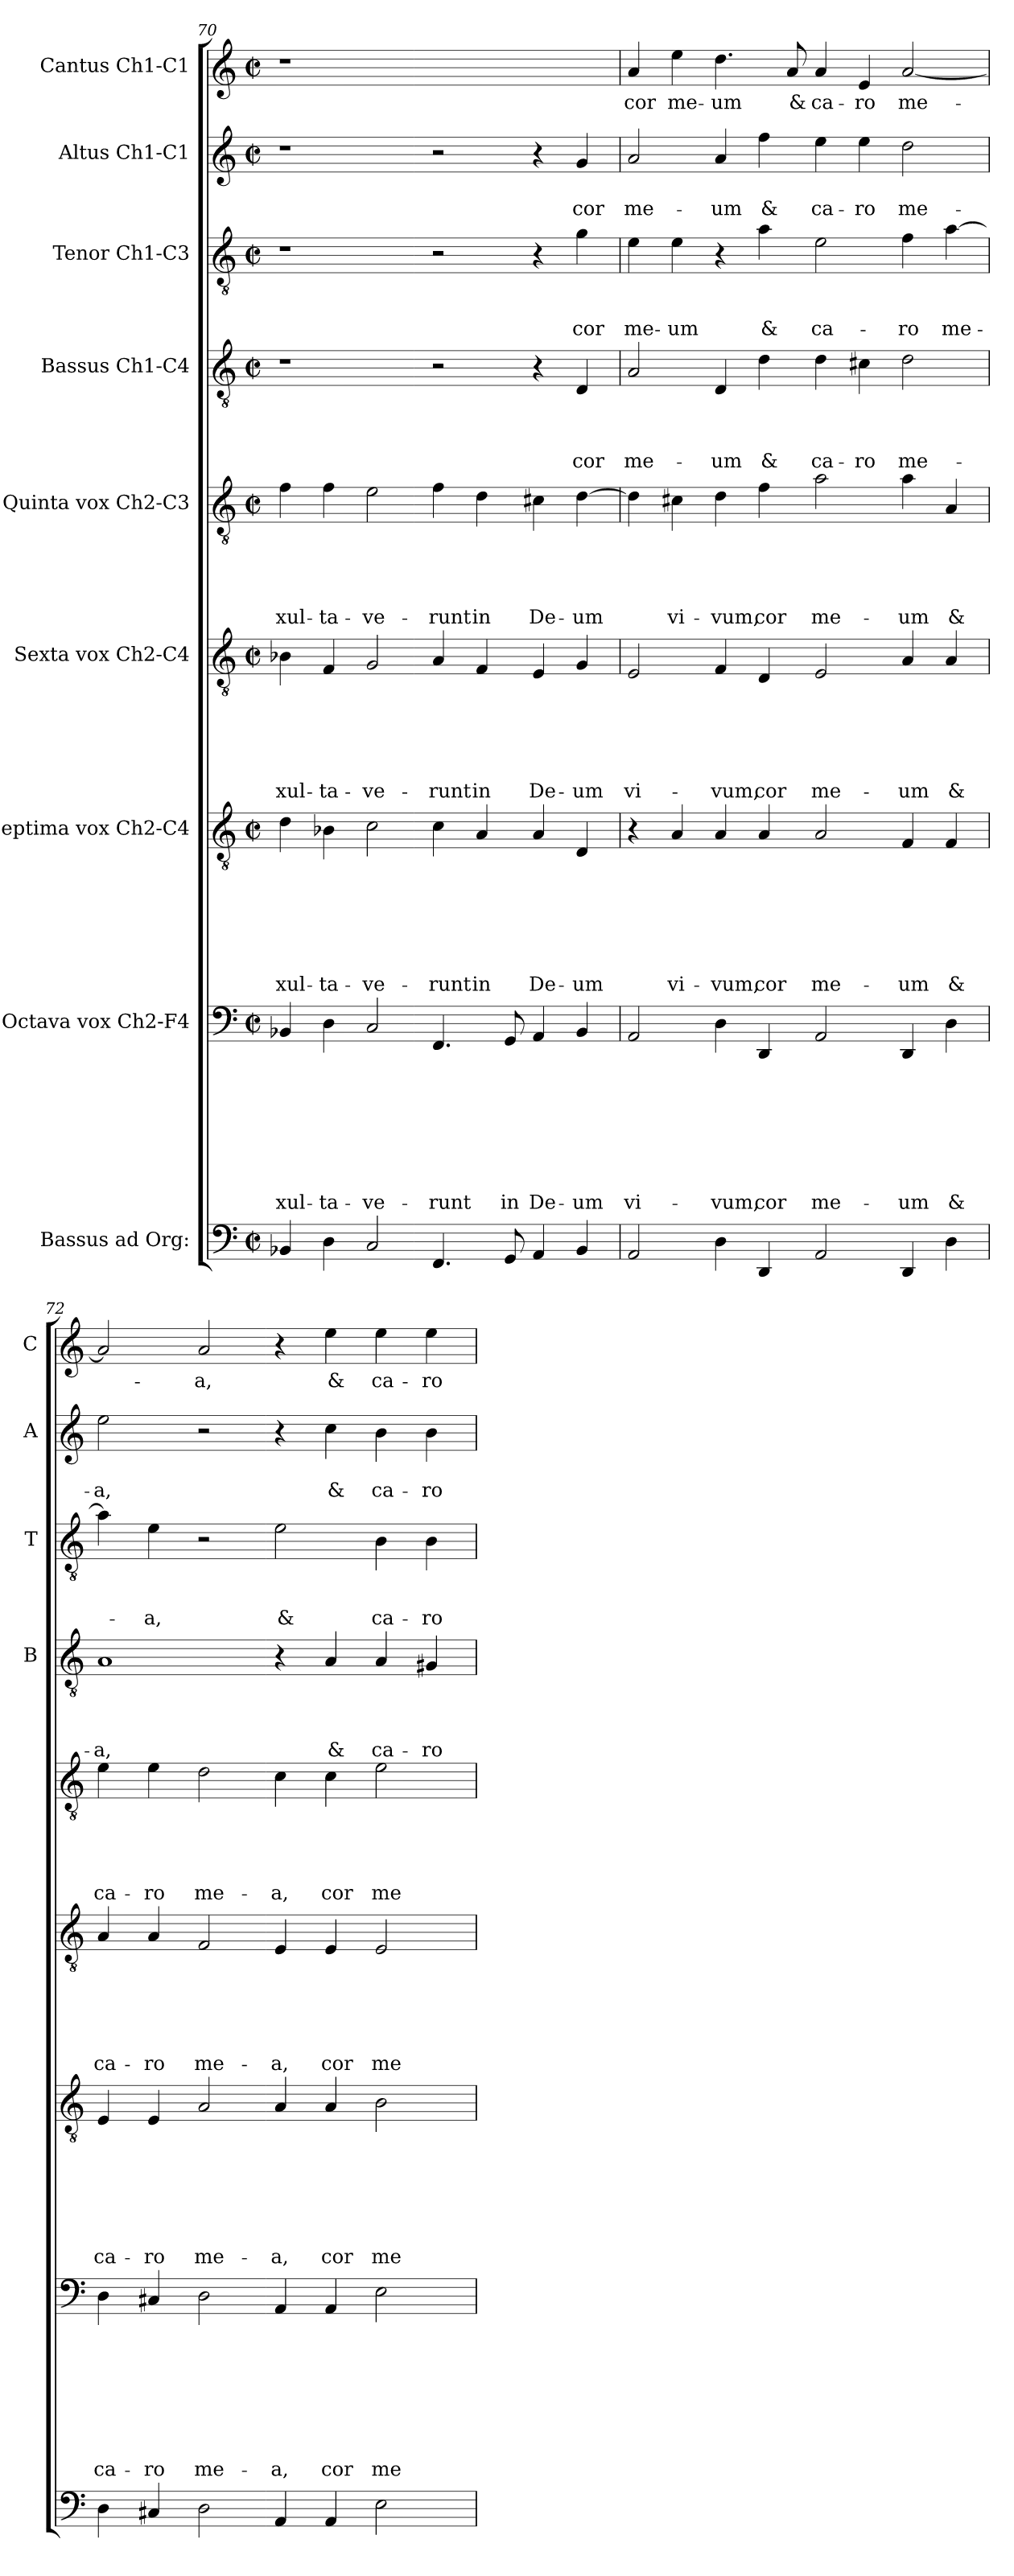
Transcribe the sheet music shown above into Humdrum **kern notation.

**kern	**kern	**text	**text	**text	**text	**text	**text	**text	**text	**kern	**text	**text	**text	**text	**text	**text	**text	**kern	**text	**text	**text	**text	**text	**text	**kern	**text	**text	**text	**text	**text	**kern	**text	**text	**text	**text	**kern	**text	**text	**text	**kern	**text	**text	**kern	**text
*part9	*part8	*part8	*part8	*part8	*part8	*part8	*part8	*part8	*part8	*part7	*part7	*part7	*part7	*part7	*part7	*part7	*part7	*part6	*part6	*part6	*part6	*part6	*part6	*part6	*part5	*part5	*part5	*part5	*part5	*part5	*part4	*part4	*part4	*part4	*part4	*part3	*part3	*part3	*part3	*part2	*part2	*part2	*part1	*part1
*staff9	*staff8	*staff8	*staff8	*staff8	*staff8	*staff8	*staff8	*staff8	*staff8	*staff7	*staff7	*staff7	*staff7	*staff7	*staff7	*staff7	*staff7	*staff6	*staff6	*staff6	*staff6	*staff6	*staff6	*staff6	*staff5	*staff5	*staff5	*staff5	*staff5	*staff5	*staff4	*staff4	*staff4	*staff4	*staff4	*staff3	*staff3	*staff3	*staff3	*staff2	*staff2	*staff2	*staff1	*staff1
*I"Bassus ad Org:	*I"Octava vox Ch2-F4	*	*	*	*	*	*	*	*	*I"Septima vox Ch2-C4	*	*	*	*	*	*	*	*I"Sexta vox Ch2-C4	*	*	*	*	*	*	*I"Quinta vox Ch2-C3	*	*	*	*	*	*I"Bassus Ch1-C4	*	*	*	*	*I"Tenor Ch1-C3	*	*	*	*I"Altus Ch1-C1	*	*	*I"Cantus Ch1-C1	*
*	*	*	*	*	*	*	*	*	*	*	*	*	*	*	*	*	*	*	*	*	*	*	*	*	*	*	*	*	*	*	*I'B	*	*	*	*	*I'T	*	*	*	*I'A	*	*	*I'C	*
!!LO:PB:g=z
*clefF4	*clefF4	*	*	*	*	*	*	*	*	*clefGv2	*	*	*	*	*	*	*	*clefGv2	*	*	*	*	*	*	*clefGv2	*	*	*	*	*	*clefGv2	*	*	*	*	*clefGv2	*	*	*	*clefG2	*	*	*clefG2	*
*k[]	*k[]	*	*	*	*	*	*	*	*	*k[]	*	*	*	*	*	*	*	*k[]	*	*	*	*	*	*	*k[]	*	*	*	*	*	*k[]	*	*	*	*	*k[]	*	*	*	*k[]	*	*	*k[]	*
*C:	*C:	*	*	*	*	*	*	*	*	*C:	*	*	*	*	*	*	*	*C:	*	*	*	*	*	*	*C:	*	*	*	*	*	*C:	*	*	*	*	*C:	*	*	*	*C:	*	*	*C:	*
*M2/2	*M2/2	*	*	*	*	*	*	*	*	*M2/2	*	*	*	*	*	*	*	*M2/2	*	*	*	*	*	*	*M2/2	*	*	*	*	*	*M2/2	*	*	*	*	*M2/2	*	*	*	*M2/2	*	*	*M2/2	*
*met(c|)	*met(c|)	*	*	*	*	*	*	*	*	*met(c|)	*	*	*	*	*	*	*	*met(c|)	*	*	*	*	*	*	*met(c|)	*	*	*	*	*	*met(c|)	*	*	*	*	*met(c|)	*	*	*	*met(c|)	*	*	*met(c|)	*
=70	=70	=70	=70	=70	=70	=70	=70	=70	=70	=70	=70	=70	=70	=70	=70	=70	=70	=70	=70	=70	=70	=70	=70	=70	=70	=70	=70	=70	=70	=70	=70	=70	=70	=70	=70	=70	=70	=70	=70	=70	=70	=70	=70	=70
!	!	!	!	!	!	!	!	!	!LO:LY:b	!	!	!	!	!	!	!	!LO:LY:b	!	!	!	!	!	!	!LO:LY:b	!	!	!	!	!	!LO:LY:b	!	!	!	!	!	!	!	!	!	!	!	!	!	!
4BB-X/	4BB-X/	.	.	.	.	.	.	.	-xul-	4d\	.	.	.	.	.	.	-xul-	4B-X\	.	.	.	.	.	-xul-	4f\	.	.	.	.	-xul-	1r	.	.	.	.	1r	.	.	.	1r	.	.	1r	.
!	!	!	!	!	!	!	!	!	!LO:LY:b	!	!	!	!	!	!	!	!LO:LY:b	!	!	!	!	!	!	!LO:LY:b	!	!	!	!	!	!LO:LY:b	!	!	!	!	!	!	!	!	!	!	!	!	!	!
4D\	4D\	.	.	.	.	.	.	.	-ta-	4B-X\	.	.	.	.	.	.	-ta-	4F/	.	.	.	.	.	-ta-	4f\	.	.	.	.	-ta-	.	.	.	.	.	.	.	.	.	.	.	.	.	.
!	!	!	!	!	!	!	!	!	!LO:LY:b	!	!	!	!	!	!	!	!LO:LY:b	!	!	!	!	!	!	!LO:LY:b	!	!	!	!	!	!LO:LY:b	!	!	!	!	!	!	!	!	!	!	!	!	!	!
2C/	2C/	.	.	.	.	.	.	.	-ve-	2c\	.	.	.	.	.	.	-ve-	2G/	.	.	.	.	.	-ve-	2e\	.	.	.	.	-ve-	.	.	.	.	.	.	.	.	.	.	.	.	.	.
!	!	!	!	!	!	!	!	!	!LO:LY:b	!	!	!	!	!	!	!	!LO:LY:b	!	!	!	!	!	!	!LO:LY:b	!	!	!	!	!	!LO:LY:b	!	!	!	!	!	!	!	!	!	!	!	!	!	!
4.FF/	4.FF/	.	.	.	.	.	.	.	-runt	4c\	.	.	.	.	.	.	-runt	4A/	.	.	.	.	.	-runt	4f\	.	.	.	.	-runt	2r	.	.	.	.	2r	.	.	.	2r	.	.	1ryy	.
!	!	!	!	!	!	!	!	!	!	!	!	!	!	!	!	!	!LO:LY:b	!	!	!	!	!	!	!LO:LY:b	!	!	!	!	!	!LO:LY:b	!	!	!	!	!	!	!	!	!	!	!	!	!	!
.	.	.	.	.	.	.	.	.	.	4A/	.	.	.	.	.	.	in	4F/	.	.	.	.	.	in	4d\	.	.	.	.	in	.	.	.	.	.	.	.	.	.	.	.	.	.	.
!	!	!	!	!	!	!	!	!	!LO:LY:b	!	!	!	!	!	!	!	!	!	!	!	!	!	!	!	!	!	!	!	!	!	!	!	!	!	!	!	!	!	!	!	!	!	!	!
8GG/	8GG/	.	.	.	.	.	.	.	in	.	.	.	.	.	.	.	.	.	.	.	.	.	.	.	.	.	.	.	.	.	.	.	.	.	.	.	.	.	.	.	.	.	.	.
!	!	!	!	!	!	!	!	!	!LO:LY:b	!	!	!	!	!	!	!	!LO:LY:b	!	!	!	!	!	!	!LO:LY:b	!	!	!	!	!	!LO:LY:b	!	!	!	!	!	!	!	!	!	!	!	!	!	!
4AA/	4AA/	.	.	.	.	.	.	.	De-	4A/	.	.	.	.	.	.	De-	4E/	.	.	.	.	.	De-	4c#X\	.	.	.	.	De-	4r	.	.	.	.	4r	.	.	.	4r	.	.	.	.
!	!	!	!	!	!	!	!	!	!LO:LY:b	!	!	!	!	!	!	!	!LO:LY:b	!	!	!	!	!	!	!LO:LY:b	!	!	!	!	!	!LO:LY:b	!	!	!	!	!LO:LY:b	!	!	!	!LO:LY:b	!	!	!LO:LY:b	!	!
4BB-/	4BB-/	.	.	.	.	.	.	.	-um	4D/	.	.	.	.	.	.	-um	4G/	.	.	.	.	.	-um	[4d\	.	.	.	.	-um	4D/	.	.	.	cor	4g\	.	.	cor	4g/	.	cor	.	.
=71	=71	=71	=71	=71	=71	=71	=71	=71	=71	=71	=71	=71	=71	=71	=71	=71	=71	=71	=71	=71	=71	=71	=71	=71	=71	=71	=71	=71	=71	=71	=71	=71	=71	=71	=71	=71	=71	=71	=71	=71	=71	=71	=71	=71
!	!	!	!	!	!	!	!	!	!LO:LY:b	!	!	!	!	!	!	!	!	!	!	!	!	!	!	!LO:LY:b	!	!	!	!	!	!	!	!	!	!	!LO:LY:b	!	!	!	!LO:LY:b	!	!	!LO:LY:b	!	!LO:LY:b
2AA/	2AA/	.	.	.	.	.	.	.	vi-	4r	.	.	.	.	.	.	.	2E/	.	.	.	.	.	vi-	4d\]	.	.	.	.	.	2A/	.	.	.	me-	4e\	.	.	me-	2a/	.	me-	4a/	cor
!	!	!	!	!	!	!	!	!	!	!	!	!	!	!	!	!	!LO:LY:b	!	!	!	!	!	!	!	!	!	!	!	!	!LO:LY:b	!	!	!	!	!	!	!	!	!LO:LY:b	!	!	!	!	!LO:LY:b
.	.	.	.	.	.	.	.	.	.	4A/	.	.	.	.	.	.	vi-	.	.	.	.	.	.	.	4c#X\	.	.	.	.	vi-	.	.	.	.	.	4e\	.	.	-um	.	.	.	4ee\	me-
!	!	!	!	!	!	!	!	!	!LO:LY:b	!	!	!	!	!	!	!	!LO:LY:b	!	!	!	!	!	!	!LO:LY:b	!	!	!	!	!	!LO:LY:b	!	!	!	!	!LO:LY:b	!	!	!	!	!	!	!LO:LY:b	!	!LO:LY:b
4D\	4D\	.	.	.	.	.	.	.	-vum,	4A/	.	.	.	.	.	.	-vum,	4F/	.	.	.	.	.	-vum,	4d\	.	.	.	.	-vum,	4D/	.	.	.	-um	4r	.	.	.	4a/	.	-um	4.dd\	-um
!	!	!	!	!	!	!	!	!	!LO:LY:b	!	!	!	!	!	!	!	!LO:LY:b	!	!	!	!	!	!	!LO:LY:b	!	!	!	!	!	!LO:LY:b	!	!	!	!	!LO:LY:b	!	!	!	!LO:LY:b	!	!	!LO:LY:b	!	!
4DD/	4DD/	.	.	.	.	.	.	.	cor	4A/	.	.	.	.	.	.	cor	4D/	.	.	.	.	.	cor	4f\	.	.	.	.	cor	4d\	.	.	.	&	4a\	.	.	&	4ff\	.	&	.	.
!	!	!	!	!	!	!	!	!	!	!	!	!	!	!	!	!	!	!	!	!	!	!	!	!	!	!	!	!	!	!	!	!	!	!	!	!	!	!	!	!	!	!	!	!LO:LY:b
.	.	.	.	.	.	.	.	.	.	.	.	.	.	.	.	.	.	.	.	.	.	.	.	.	.	.	.	.	.	.	.	.	.	.	.	.	.	.	.	.	.	.	8a/	&
!	!	!	!	!	!	!	!	!	!LO:LY:b	!	!	!	!	!	!	!	!LO:LY:b	!	!	!	!	!	!	!LO:LY:b	!	!	!	!	!	!LO:LY:b	!	!	!	!	!LO:LY:b	!	!	!	!LO:LY:b	!	!	!LO:LY:b	!	!LO:LY:b
2AA/	2AA/	.	.	.	.	.	.	.	me-	2A/	.	.	.	.	.	.	me-	2E/	.	.	.	.	.	me-	2a\	.	.	.	.	me-	4d\	.	.	.	ca-	2e\	.	.	ca-	4ee\	.	ca-	4a/	ca-
!	!	!	!	!	!	!	!	!	!	!	!	!	!	!	!	!	!	!	!	!	!	!	!	!	!	!	!	!	!	!	!	!	!	!	!LO:LY:b	!	!	!	!	!	!	!LO:LY:b	!	!LO:LY:b
.	.	.	.	.	.	.	.	.	.	.	.	.	.	.	.	.	.	.	.	.	.	.	.	.	.	.	.	.	.	.	4c#X\	.	.	.	-ro	.	.	.	.	4ee\	.	-ro	4e/	-ro
!	!	!	!	!	!	!	!	!	!LO:LY:b	!	!	!	!	!	!	!	!LO:LY:b	!	!	!	!	!	!	!LO:LY:b	!	!	!	!	!	!LO:LY:b	!	!	!	!	!LO:LY:b	!	!	!	!LO:LY:b	!	!	!LO:LY:b	!	!LO:LY:b
4DD/	4DD/	.	.	.	.	.	.	.	-um	4F/	.	.	.	.	.	.	-um	4A/	.	.	.	.	.	-um	4a\	.	.	.	.	-um	2d\	.	.	.	me-	4f\	.	.	-ro	2dd\	.	me-	[2a/	me-
!	!	!	!	!	!	!	!	!	!LO:LY:b	!	!	!	!	!	!	!	!LO:LY:b	!	!	!	!	!	!	!LO:LY:b	!	!	!	!	!	!LO:LY:b	!	!	!	!	!	!	!	!	!LO:LY:b	!	!	!	!	!
4D\	4D\	.	.	.	.	.	.	.	&	4F/	.	.	.	.	.	.	&	4A/	.	.	.	.	.	&	4A/	.	.	.	.	&	.	.	.	.	.	[4a\	.	.	me-	.	.	.	.	.
=72	=72	=72	=72	=72	=72	=72	=72	=72	=72	=72	=72	=72	=72	=72	=72	=72	=72	=72	=72	=72	=72	=72	=72	=72	=72	=72	=72	=72	=72	=72	=72	=72	=72	=72	=72	=72	=72	=72	=72	=72	=72	=72	=72	=72
!	!	!	!	!	!	!	!	!	!LO:LY:b	!	!	!	!	!	!	!	!LO:LY:b	!	!	!	!	!	!	!LO:LY:b	!	!	!	!	!	!LO:LY:b	!	!	!	!	!LO:LY:b	!	!	!	!	!	!	!LO:LY:b	!	!
4D\	4D\	.	.	.	.	.	.	.	ca-	4E/	.	.	.	.	.	.	ca-	4A/	.	.	.	.	.	ca-	4e\	.	.	.	.	ca-	1A	.	.	.	-a,	4a\]	.	.	.	2ee\	.	-a,	2a/]	.
!	!	!	!	!	!	!	!	!	!LO:LY:b	!	!	!	!	!	!	!	!LO:LY:b	!	!	!	!	!	!	!LO:LY:b	!	!	!	!	!	!LO:LY:b	!	!	!	!	!	!	!	!	!LO:LY:b	!	!	!	!	!
4C#X/	4C#X/	.	.	.	.	.	.	.	-ro	4E/	.	.	.	.	.	.	-ro	4A/	.	.	.	.	.	-ro	4e\	.	.	.	.	-ro	.	.	.	.	.	4e\	.	.	-a,	.	.	.	.	.
!	!	!	!	!	!	!	!	!	!LO:LY:b	!	!	!	!	!	!	!	!LO:LY:b	!	!	!	!	!	!	!LO:LY:b	!	!	!	!	!	!LO:LY:b	!	!	!	!	!	!	!	!	!	!	!	!	!	!LO:LY:b
2D\	2D\	.	.	.	.	.	.	.	me-	2A/	.	.	.	.	.	.	me-	2F/	.	.	.	.	.	me-	2d\	.	.	.	.	me-	.	.	.	.	.	2r	.	.	.	2r	.	.	2a/	-a,
!	!	!	!	!	!	!	!	!	!LO:LY:b	!	!	!	!	!	!	!	!LO:LY:b	!	!	!	!	!	!	!LO:LY:b	!	!	!	!	!	!LO:LY:b	!	!	!	!	!	!	!	!	!LO:LY:b	!	!	!	!	!
4AA/	4AA/	.	.	.	.	.	.	.	-a,	4A/	.	.	.	.	.	.	-a,	4E/	.	.	.	.	.	-a,	4c\	.	.	.	.	-a,	4r	.	.	.	.	2e\	.	.	&	4r	.	.	4r	.
!	!	!	!	!	!	!	!	!	!LO:LY:b	!	!	!	!	!	!	!	!LO:LY:b	!	!	!	!	!	!	!LO:LY:b	!	!	!	!	!	!LO:LY:b	!	!	!	!	!LO:LY:b	!	!	!	!	!	!	!LO:LY:b	!	!LO:LY:b
4AA/	4AA/	.	.	.	.	.	.	.	cor	4A/	.	.	.	.	.	.	cor	4E/	.	.	.	.	.	cor	4c\	.	.	.	.	cor	4A/	.	.	.	&	.	.	.	.	4cc\	.	&	4ee\	&
!	!	!	!	!	!	!	!	!	!LO:LY:b	!	!	!	!	!	!	!	!LO:LY:b	!	!	!	!	!	!	!LO:LY:b	!	!	!	!	!	!LO:LY:b	!	!	!	!	!LO:LY:b	!	!	!	!LO:LY:b	!	!	!LO:LY:b	!	!LO:LY:b
2E\	2E\	.	.	.	.	.	.	.	me-	2B\	.	.	.	.	.	.	me-	2E/	.	.	.	.	.	me-	2e\	.	.	.	.	me-	4A/	.	.	.	ca-	4B\	.	.	ca-	4b\	.	ca-	4ee\	ca-
!	!	!	!	!	!	!	!	!	!	!	!	!	!	!	!	!	!	!	!	!	!	!	!	!	!	!	!	!	!	!	!	!	!	!	!LO:LY:b	!	!	!	!LO:LY:b	!	!	!LO:LY:b	!	!LO:LY:b
.	.	.	.	.	.	.	.	.	.	.	.	.	.	.	.	.	.	.	.	.	.	.	.	.	.	.	.	.	.	.	4G#X/	.	.	.	-ro	4B\	.	.	-ro	4b\	.	-ro	4ee\	-ro
=	=	=	=	=	=	=	=	=	=	=	=	=	=	=	=	=	=	=	=	=	=	=	=	=	=	=	=	=	=	=	=	=	=	=	=	=	=	=	=	=	=	=	=	=
*-	*-	*-	*-	*-	*-	*-	*-	*-	*-	*-	*-	*-	*-	*-	*-	*-	*-	*-	*-	*-	*-	*-	*-	*-	*-	*-	*-	*-	*-	*-	*-	*-	*-	*-	*-	*-	*-	*-	*-	*-	*-	*-	*-	*-
